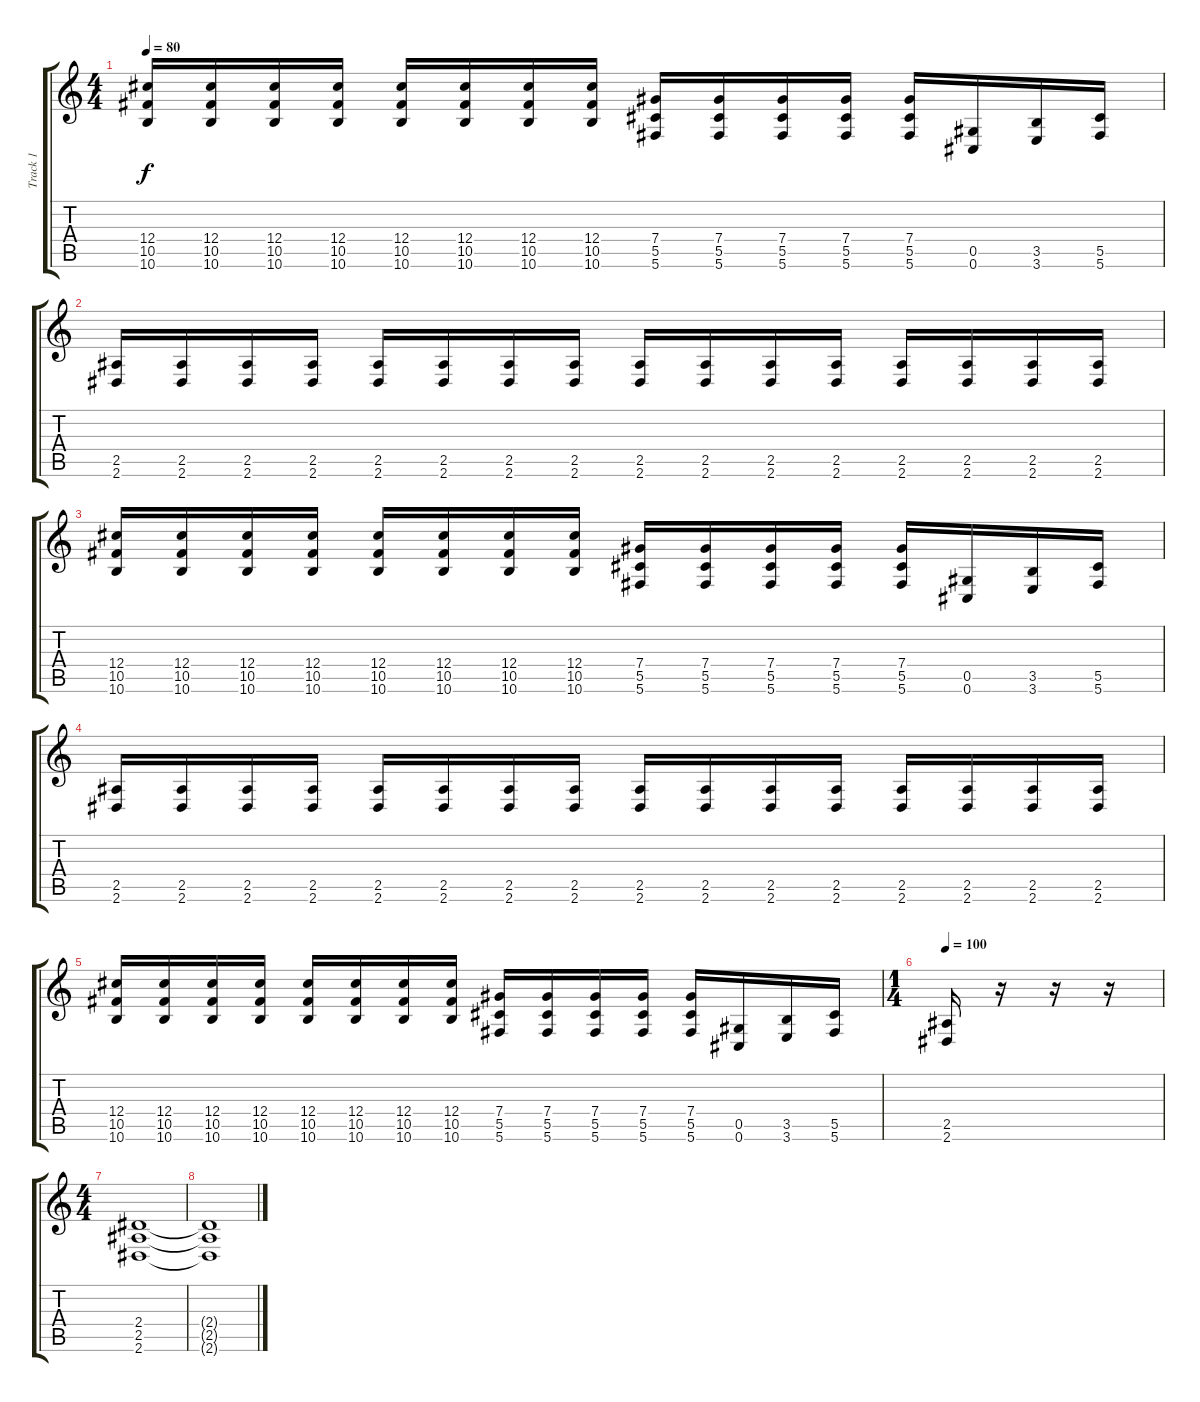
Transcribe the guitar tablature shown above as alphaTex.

\track ("Track 1" "Track 1") {instrument distortionguitar}
\staff {score tabs}
\tuning (Eb4 Bb3 Gb3 Db3 Ab2 Db2) {hide}
\ts (4 4)
\tempo 80
\clef g2
\ks c
(12.4 10.5 10.6).16{dy f} (12.4 10.5 10.6).16 (12.4 10.5 10.6).16 (12.4 10.5 10.6).16 (12.4 10.5 10.6).16 (12.4 10.5 10.6).16 (12.4 10.5 10.6).16 (12.4 10.5 10.6).16 (7.4 5.5 5.6).16 (7.4 5.5 5.6).16 (7.4 5.5 5.6).16 (7.4 5.5 5.6).16 (7.4 5.5 5.6).16 (0.5 0.6).16 (3.5 3.6).16 (5.5 5.6).16 |
(2.5 2.6).16 (2.5 2.6).16 (2.5 2.6).16 (2.5 2.6).16 (2.5 2.6).16 (2.5 2.6).16 (2.5 2.6).16 (2.5 2.6).16 (2.5 2.6).16 (2.5 2.6).16 (2.5 2.6).16 (2.5 2.6).16 (2.5 2.6).16 (2.5 2.6).16 (2.5 2.6).16 (2.5 2.6).16 |
(12.4 10.5 10.6).16 (12.4 10.5 10.6).16 (12.4 10.5 10.6).16 (12.4 10.5 10.6).16 (12.4 10.5 10.6).16 (12.4 10.5 10.6).16 (12.4 10.5 10.6).16 (12.4 10.5 10.6).16 (7.4 5.5 5.6).16 (7.4 5.5 5.6).16 (7.4 5.5 5.6).16 (7.4 5.5 5.6).16 (7.4 5.5 5.6).16 (0.5 0.6).16 (3.5 3.6).16 (5.5 5.6).16 |
(2.5 2.6).16 (2.5 2.6).16 (2.5 2.6).16 (2.5 2.6).16 (2.5 2.6).16 (2.5 2.6).16 (2.5 2.6).16 (2.5 2.6).16 (2.5 2.6).16 (2.5 2.6).16 (2.5 2.6).16 (2.5 2.6).16 (2.5 2.6).16 (2.5 2.6).16 (2.5 2.6).16 (2.5 2.6).16 |
(12.4 10.5 10.6).16 (12.4 10.5 10.6).16 (12.4 10.5 10.6).16 (12.4 10.5 10.6).16 (12.4 10.5 10.6).16 (12.4 10.5 10.6).16 (12.4 10.5 10.6).16 (12.4 10.5 10.6).16 (7.4 5.5 5.6).16 (7.4 5.5 5.6).16 (7.4 5.5 5.6).16 (7.4 5.5 5.6).16 (7.4 5.5 5.6).16 (0.5 0.6).16 (3.5 3.6).16 (5.5 5.6).16 |
\ts (1 4)
\tempo 100
(2.5 2.6).16 r.16 r.16 r.16 |
\ts (4 4)
(2.4 2.5 2.6).1 |
(2.4{t} 2.5{t} 2.6{t}).1
